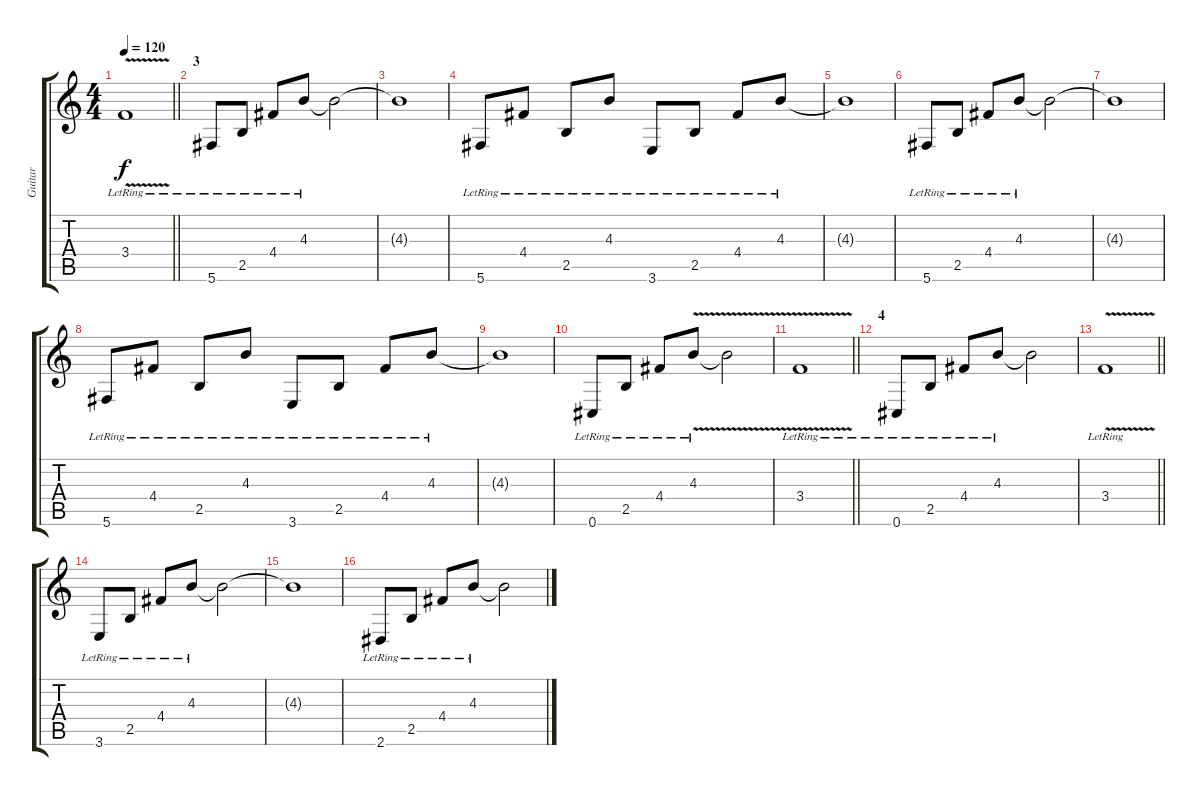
\track ("Guitar" "Guitar") {instrument acousticguitarsteel}
\staff {score tabs}
\tuning (E4 B3 G3 D3 A2 Db2) {hide}
\ts (4 4)
\tempo 120
\clef g2
\barLineRight lightlight
\ks c
3.4{v lr}.1{dy f} |
\section ("" "3")
5.6{lr}.8 2.5{lr}.8 4.4{lr}.8 4.3{lr}.8 4.3{t}.2 |
4.3{t}.1 |
5.6{lr}.8 4.4{lr}.8 2.5{lr}.8 4.3{lr}.8 3.6{lr}.8 2.5{lr}.8 4.4{lr}.8 4.3{lr}.8 |
4.3{t}.1 |
5.6{lr}.8 2.5{lr}.8 4.4{lr}.8 4.3{lr}.8 4.3{t}.2 |
4.3{t}.1 |
5.6{lr}.8 4.4{lr}.8 2.5{lr}.8 4.3{lr}.8 3.6{lr}.8 2.5{lr}.8 4.4{lr}.8 4.3{lr}.8 |
4.3{t}.1 |
0.6{lr}.8 2.5{lr}.8 4.4{lr}.8 4.3{v lr}.8 4.3{t}.2 |
\barLineRight lightlight
3.4{v lr}.1 |
\section ("" "4")
0.6{lr}.8 2.5{lr}.8 4.4{lr}.8 4.3{lr}.8 4.3{t}.2 |
\barLineRight lightlight
3.4{v lr}.1 |
3.6{lr}.8 2.5{lr}.8 4.4{lr}.8 4.3{lr}.8 4.3{t}.2 |
4.3{t}.1 |
2.6{lr}.8 2.5{lr}.8 4.4{lr}.8 4.3{lr}.8 4.3{t}.2
